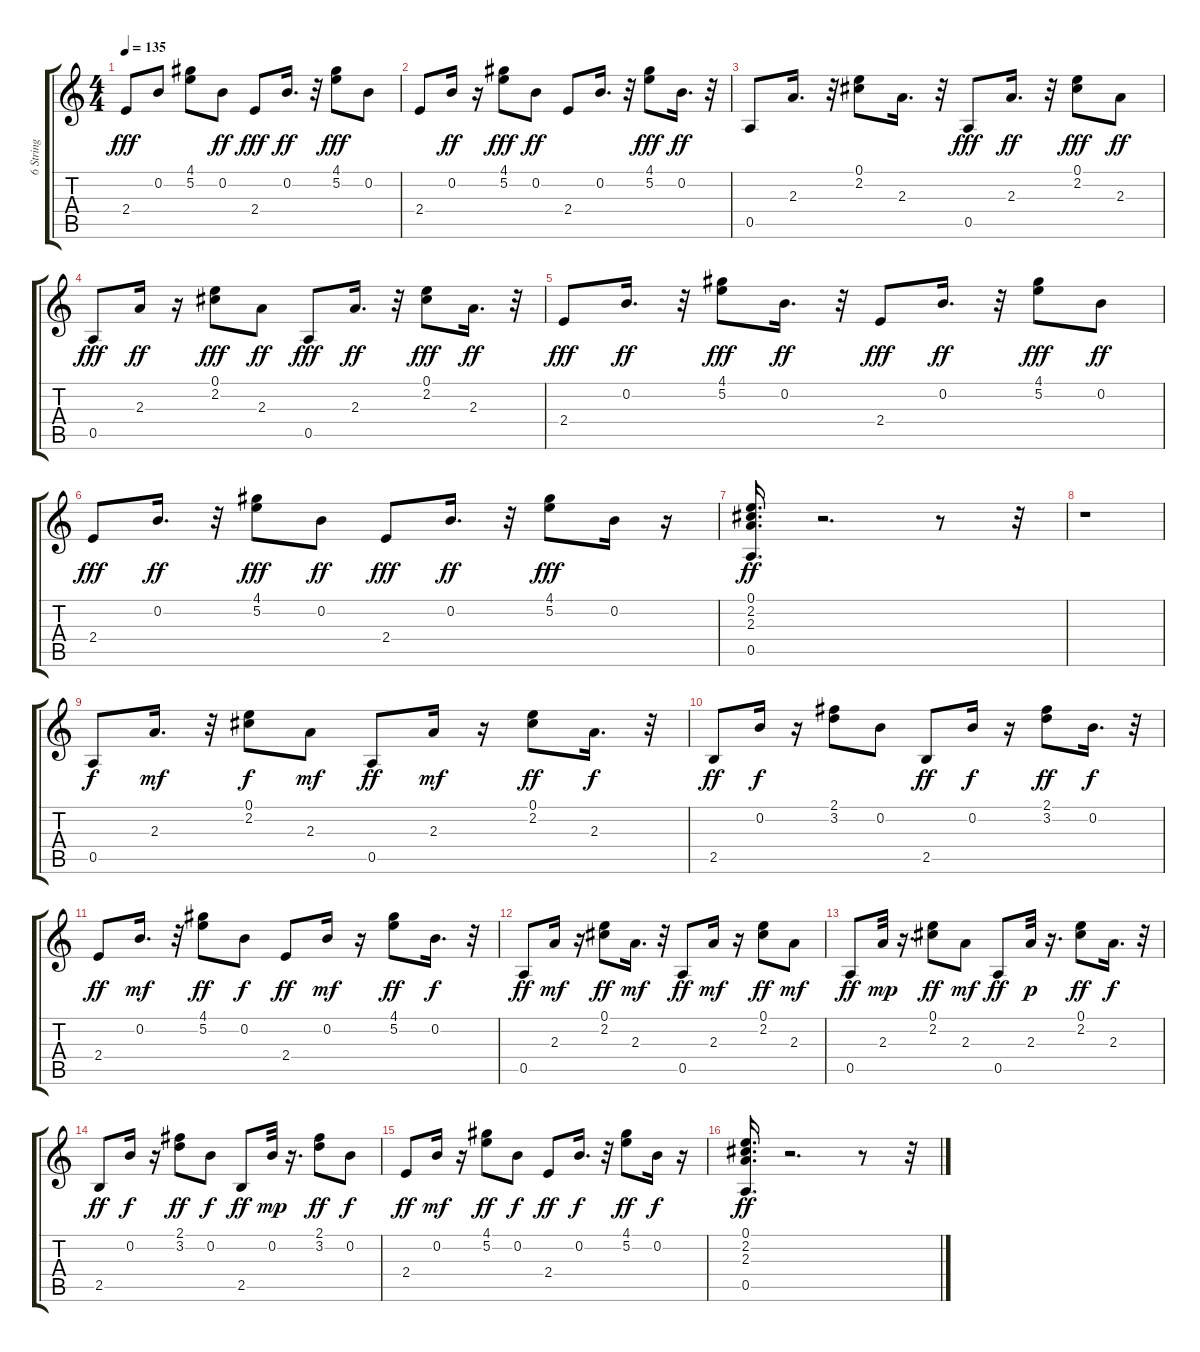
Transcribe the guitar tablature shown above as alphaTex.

\track ("6 String" "6 String") {instrument acousticguitarsteel}
\staff {score tabs}
\tuning (E4 B3 G3 D3 A2 E2) {hide}
\ts (4 4)
\tempo 135
\clef g2
\ks c
2.4.8{dy fff} 0.2.8 (4.1 5.2).8 0.2.8{dy ff} 2.4.8{dy fff} 0.2.16{d dy ff} r.32 (4.1 5.2).8{dy fff} 0.2.8 |
2.4.8 0.2.16{dy ff} r.16 (4.1 5.2).8{dy fff} 0.2.8{dy ff} 2.4.8 0.2.16{d} r.32 (4.1 5.2).8{dy fff} 0.2.16{d dy ff} r.32 |
0.5.8 2.3.16{d} r.32 (0.1 2.2).8 2.3.16{d} r.32 0.5.8{dy fff} 2.3.16{d dy ff} r.32 (0.1 2.2).8{dy fff} 2.3.8{dy ff} |
0.5.8{dy fff} 2.3.16{dy ff} r.16 (0.1 2.2).8{dy fff} 2.3.8{dy ff} 0.5.8{dy fff} 2.3.16{d dy ff} r.32 (0.1 2.2).8{dy fff} 2.3.16{d dy ff} r.32 |
2.4.8{dy fff} 0.2.16{d dy ff} r.32 (4.1 5.2).8{dy fff} 0.2.16{d dy ff} r.32 2.4.8{dy fff} 0.2.16{d dy ff} r.32 (4.1 5.2).8{dy fff} 0.2.8{dy ff} |
2.4.8{dy fff} 0.2.16{d dy ff} r.32 (4.1 5.2).8{dy fff} 0.2.8{dy ff} 2.4.8{dy fff} 0.2.16{d dy ff} r.32 (4.1 5.2).8{dy fff} 0.2.16 r.16 |
(0.1 2.2 2.3 0.5).16{d dy ff} r.2{d} r.8 r.32 |
r.1 |
0.5.8{dy f} 2.3.16{d dy mf} r.32 (0.1 2.2).8{dy f} 2.3.8{dy mf} 0.5.8{dy ff} 2.3.16{dy mf} r.16 (0.1 2.2).8{dy ff} 2.3.16{d dy f} r.32 |
2.5.8{dy ff} 0.2.16{dy f} r.16 (2.1 3.2).8 0.2.8 2.5.8{dy ff} 0.2.16{dy f} r.16 (2.1 3.2).8{dy ff} 0.2.16{d dy f} r.32 |
2.4.8{dy ff} 0.2.16{d dy mf} r.32 (4.1 5.2).8{dy ff} 0.2.8{dy f} 2.4.8{dy ff} 0.2.16{dy mf} r.16 (4.1 5.2).8{dy ff} 0.2.16{d dy f} r.32 |
0.5.8{dy ff} 2.3.16{dy mf} r.16 (0.1 2.2).8{dy ff} 2.3.16{d dy mf} r.32 0.5.8{dy ff} 2.3.16{dy mf} r.16 (0.1 2.2).8{dy ff} 2.3.8{dy mf} |
0.5.8{dy ff} 2.3.32{dy mp} r.16{d} (0.1 2.2).8{dy ff} 2.3.8{dy mf} 0.5.8{dy ff} 2.3.32{dy p} r.16{d} (0.1 2.2).8{dy ff} 2.3.16{d dy f} r.32 |
2.5.8{dy ff} 0.2.16{dy f} r.16 (2.1 3.2).8{dy ff} 0.2.8{dy f} 2.5.8{dy ff} 0.2.32{dy mp} r.16{d} (2.1 3.2).8{dy ff} 0.2.8{dy f} |
2.4.8{dy ff} 0.2.16{dy mf} r.16 (4.1 5.2).8{dy ff} 0.2.8{dy f} 2.4.8{dy ff} 0.2.16{d dy f} r.32 (4.1 5.2).8{dy ff} 0.2.16{dy f} r.16 |
(0.1 2.2 2.3 0.5).16{d dy ff} r.2{d} r.8 r.32
